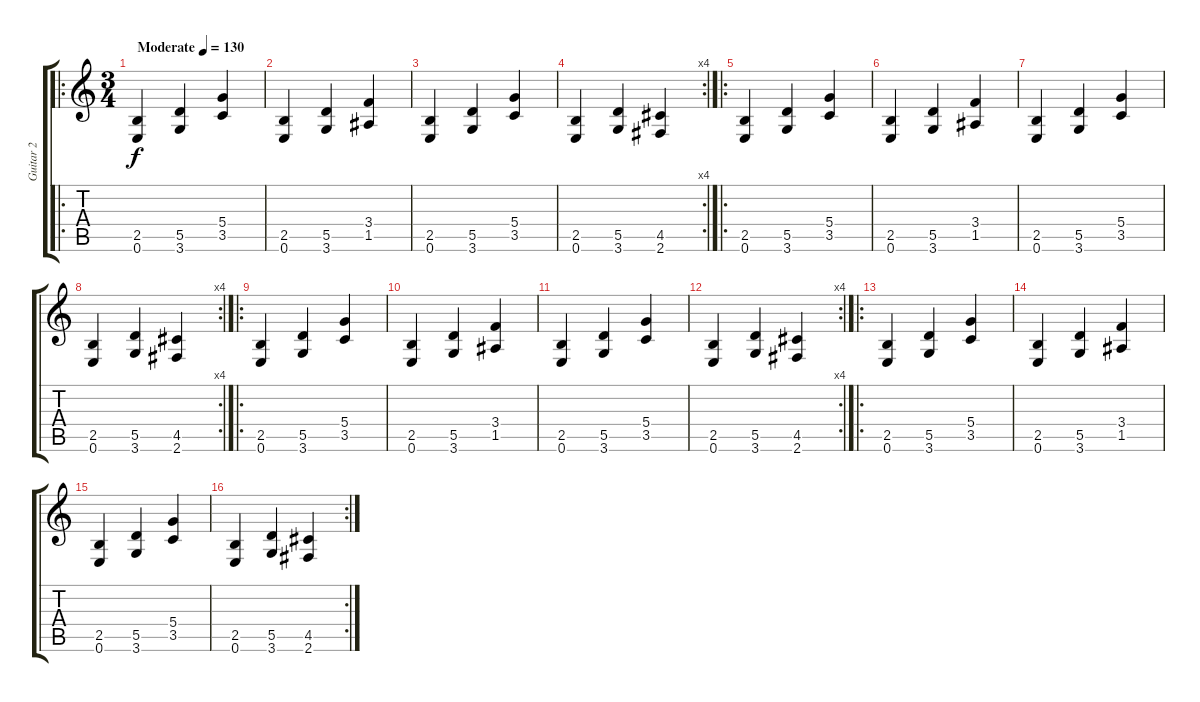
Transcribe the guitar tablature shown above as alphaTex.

\track ("Guitar 2" "Guitar 2") {instrument distortionguitar}
\staff {score tabs}
\tuning (E4 B3 G3 D3 A2 E2) {hide}
\ro
\ts (3 4)
\tempo (130 "Moderate")
\clef g2
\ks c
(2.5 0.6).4{dy f instrument distortionguitar} (5.5 3.6).4 (5.4 3.5).4 |
(2.5 0.6).4 (5.5 3.6).4 (3.4 1.5).4 |
(2.5 0.6).4 (5.5 3.6).4 (5.4 3.5).4 |
\rc 4
(2.5 0.6).4 (5.5 3.6).4 (4.5 2.6).4 |
\ro
(2.5 0.6).4 (5.5 3.6).4 (5.4 3.5).4 |
(2.5 0.6).4 (5.5 3.6).4 (3.4 1.5).4 |
(2.5 0.6).4 (5.5 3.6).4 (5.4 3.5).4 |
\rc 4
(2.5 0.6).4 (5.5 3.6).4 (4.5 2.6).4 |
\ro
(2.5 0.6).4 (5.5 3.6).4 (5.4 3.5).4 |
(2.5 0.6).4 (5.5 3.6).4 (3.4 1.5).4 |
(2.5 0.6).4 (5.5 3.6).4 (5.4 3.5).4 |
\rc 4
(2.5 0.6).4 (5.5 3.6).4 (4.5 2.6).4 |
\ro
(2.5 0.6).4 (5.5 3.6).4 (5.4 3.5).4 |
(2.5 0.6).4 (5.5 3.6).4 (3.4 1.5).4 |
(2.5 0.6).4 (5.5 3.6).4 (5.4 3.5).4 |
\rc 2
(2.5 0.6).4 (5.5 3.6).4 (4.5 2.6).4
